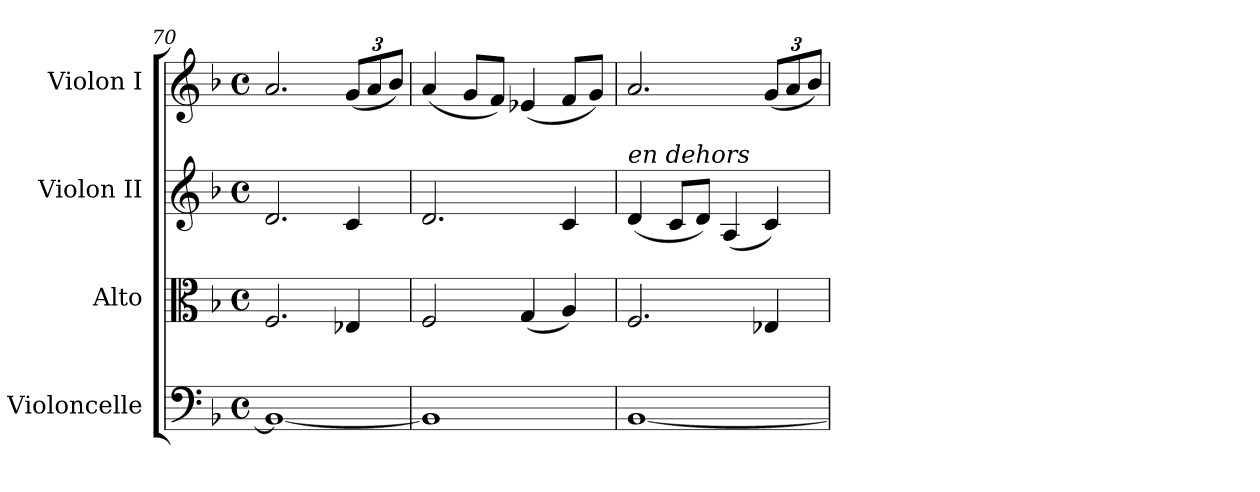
**kern	**kern	**kern	**kern
*part4	*part3	*part2	*part1
*staff4	*staff3	*staff2	*staff1
*I"Violoncelle	*I"Alto	*I"Violon II	*I"Violon I
*I'Vc	*	*I'Vln	*I'Vln
!!LO:LB:g=z
*clefF4	*clefC3	*clefG2	*clefG2
*k[b-]	*k[b-]	*k[b-]	*k[b-]
*M4/4	*M4/4	*M4/4	*M4/4
*met(c)	*met(c)	*met(c)	*met(c)
=70	=70	=70	=70
1BB-_	2.F/	2.d/	2.a/
*	*	*	*Xbrackettup
.	4E-X/	4c/	(<12g/L
.	.	.	12a/
.	.	.	12b-/J)
=71	=71	=71	=71
1BB-]	2F/	2.d/	(<4a/
.	.	.	8g/L
.	.	.	8f/J)
.	(<4G/	.	(<4e-X/
.	4A/)	4c/	8f/L
.	.	.	8g/J)
=72	=72	=72	=72
!	!	!LO:TX:a:i:t=en dehors	!
[1BB-	2.F/	(<4d/	2.a/
.	.	8c/L	.
.	.	8d/J)	.
.	.	(<4A/	.
.	4E-X/	4c/)	(<12g/L
.	.	.	12a/
.	.	.	12b-/J)
=	=	=	=
*-	*-	*-	*-
